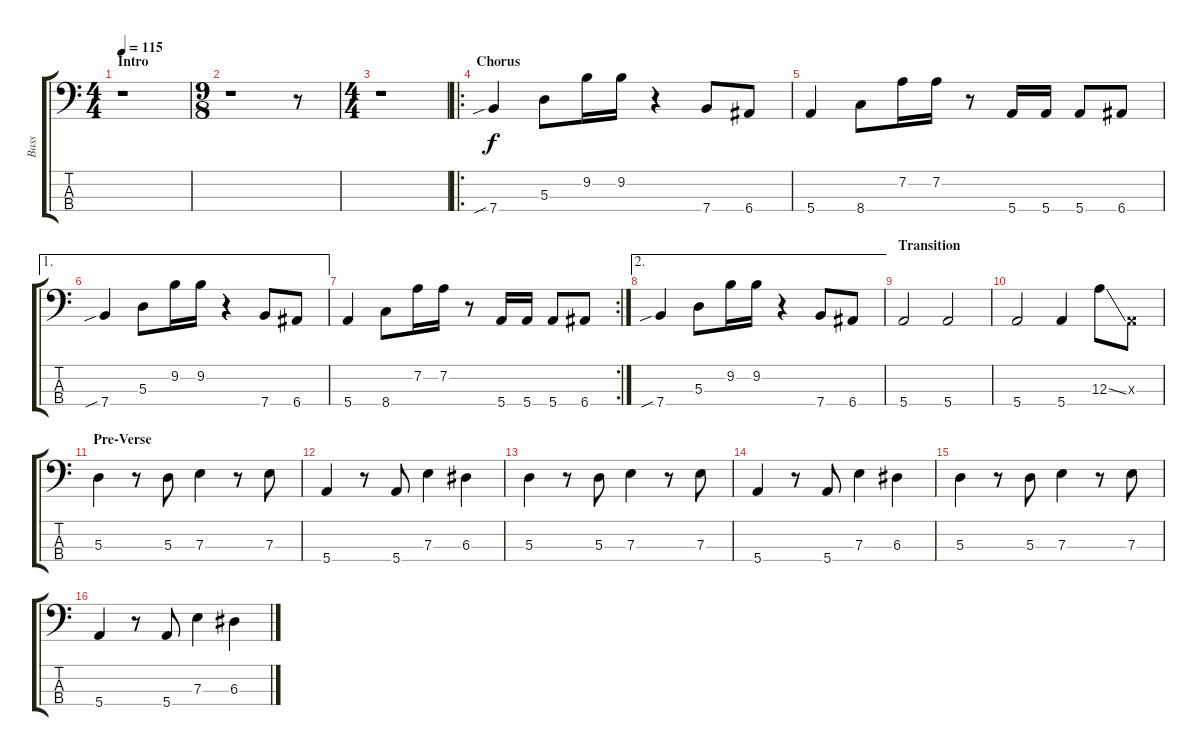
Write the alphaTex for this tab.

\track ("Bass" "Bass") {instrument electricbassfinger}
\staff {score tabs}
\tuning (G2 D2 A1 E1) {hide}
\ts (4 4)
\section ("" "Intro")
\tempo 115
\clef f4
\ks c
r.1{dy f instrument electricbassfinger} |
\ts (9 8)
r.1 r.8 |
\ts (4 4)
r.1 |
\ro
\section ("" "Chorus")
7.4{sib}.4 5.3.8 9.2.16 9.2.16 r.4 7.4.8 6.4.8 |
5.4.4 8.4.8 7.2.16 7.2.16 r.8 5.4.16 5.4.16 5.4.8 6.4.8 |
\ae 1
7.4{sib}.4 5.3.8 9.2.16 9.2.16 r.4 7.4.8 6.4.8 |
\rc 2
5.4.4 8.4.8 7.2.16 7.2.16 r.8 5.4.16 5.4.16 5.4.8 6.4.8 |
\ae 2
7.4{sib}.4 5.3.8 9.2.16 9.2.16 r.4 7.4.8 6.4.8 |
\section ("" "Transition")
5.4.2 5.4.2 |
5.4.2 5.4.4 12.3{ss}.8 0.3{x}.8 |
\section ("" "Pre-Verse")
5.3.4 r.8 5.3.8 7.3.4 r.8 7.3.8 |
5.4.4 r.8 5.4.8 7.3.4 6.3.4 |
5.3.4 r.8 5.3.8 7.3.4 r.8 7.3.8 |
5.4.4 r.8 5.4.8 7.3.4 6.3.4 |
5.3.4 r.8 5.3.8 7.3.4 r.8 7.3.8 |
5.4.4 r.8 5.4.8 7.3.4 6.3.4
